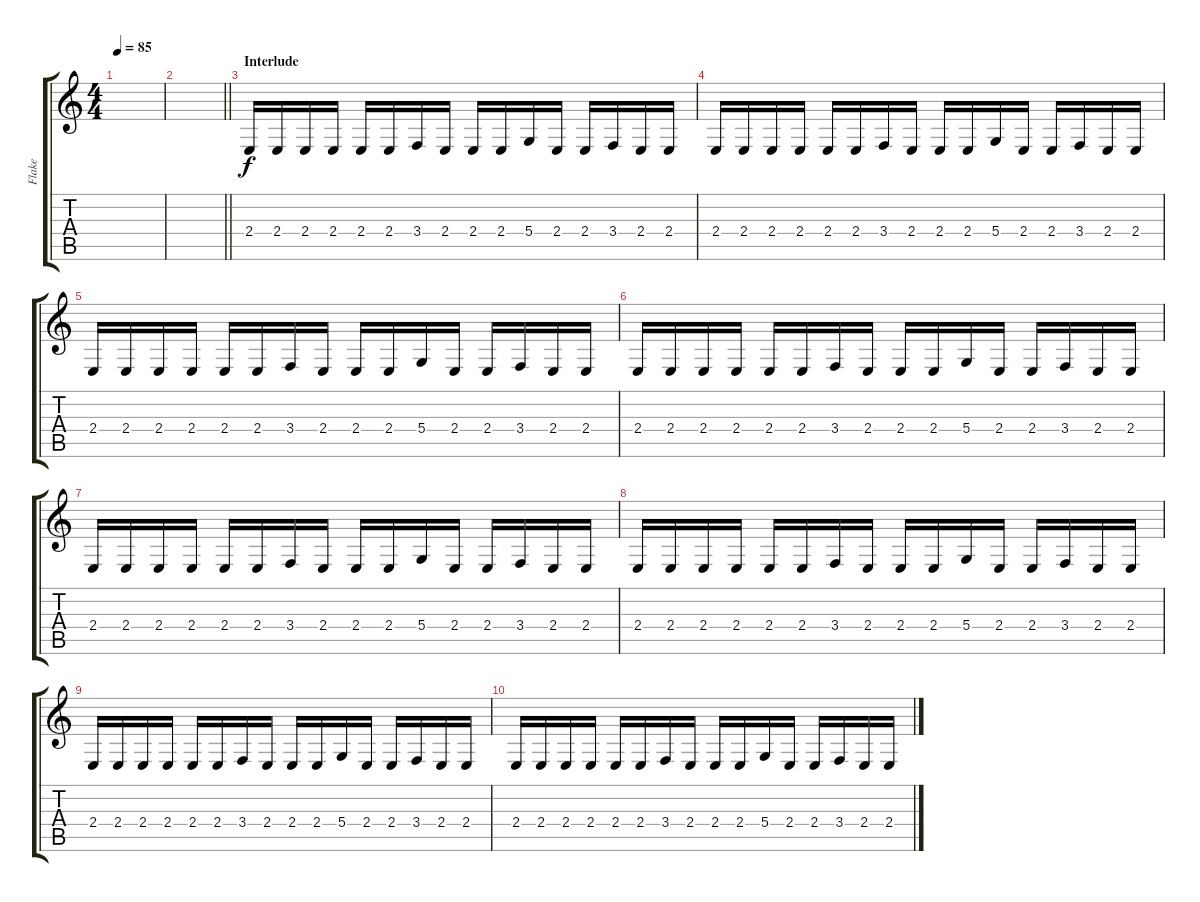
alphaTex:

\track ("Flake" "Flake") {instrument lead2sawtooth}
\staff {score tabs}
\tuning (E4 B3 G3 D3 A2 D2) {hide}
\ts (4 4)
\tempo 85
\clef g2
\ks c
|
\barLineRight lightlight
|
\section ("" "Interlude")
2.4.16 2.4.16 2.4.16 2.4.16 2.4.16 2.4.16 3.4.16 2.4.16 2.4.16 2.4.16 5.4.16 2.4.16 2.4.16 3.4.16 2.4.16 2.4.16 |
2.4.16 2.4.16 2.4.16 2.4.16 2.4.16 2.4.16 3.4.16 2.4.16 2.4.16 2.4.16 5.4.16 2.4.16 2.4.16 3.4.16 2.4.16 2.4.16 |
2.4.16 2.4.16 2.4.16 2.4.16 2.4.16 2.4.16 3.4.16 2.4.16 2.4.16 2.4.16 5.4.16 2.4.16 2.4.16 3.4.16 2.4.16 2.4.16 |
2.4.16 2.4.16 2.4.16 2.4.16 2.4.16 2.4.16 3.4.16 2.4.16 2.4.16 2.4.16 5.4.16 2.4.16 2.4.16 3.4.16 2.4.16 2.4.16 |
2.4.16 2.4.16 2.4.16 2.4.16 2.4.16 2.4.16 3.4.16 2.4.16 2.4.16 2.4.16 5.4.16 2.4.16 2.4.16 3.4.16 2.4.16 2.4.16 |
2.4.16 2.4.16 2.4.16 2.4.16 2.4.16 2.4.16 3.4.16 2.4.16 2.4.16 2.4.16 5.4.16 2.4.16 2.4.16 3.4.16 2.4.16 2.4.16 |
2.4.16 2.4.16 2.4.16 2.4.16 2.4.16 2.4.16 3.4.16 2.4.16 2.4.16 2.4.16 5.4.16 2.4.16 2.4.16 3.4.16 2.4.16 2.4.16 |
2.4.16 2.4.16 2.4.16 2.4.16 2.4.16 2.4.16 3.4.16 2.4.16 2.4.16 2.4.16 5.4.16 2.4.16 2.4.16 3.4.16 2.4.16 2.4.16
